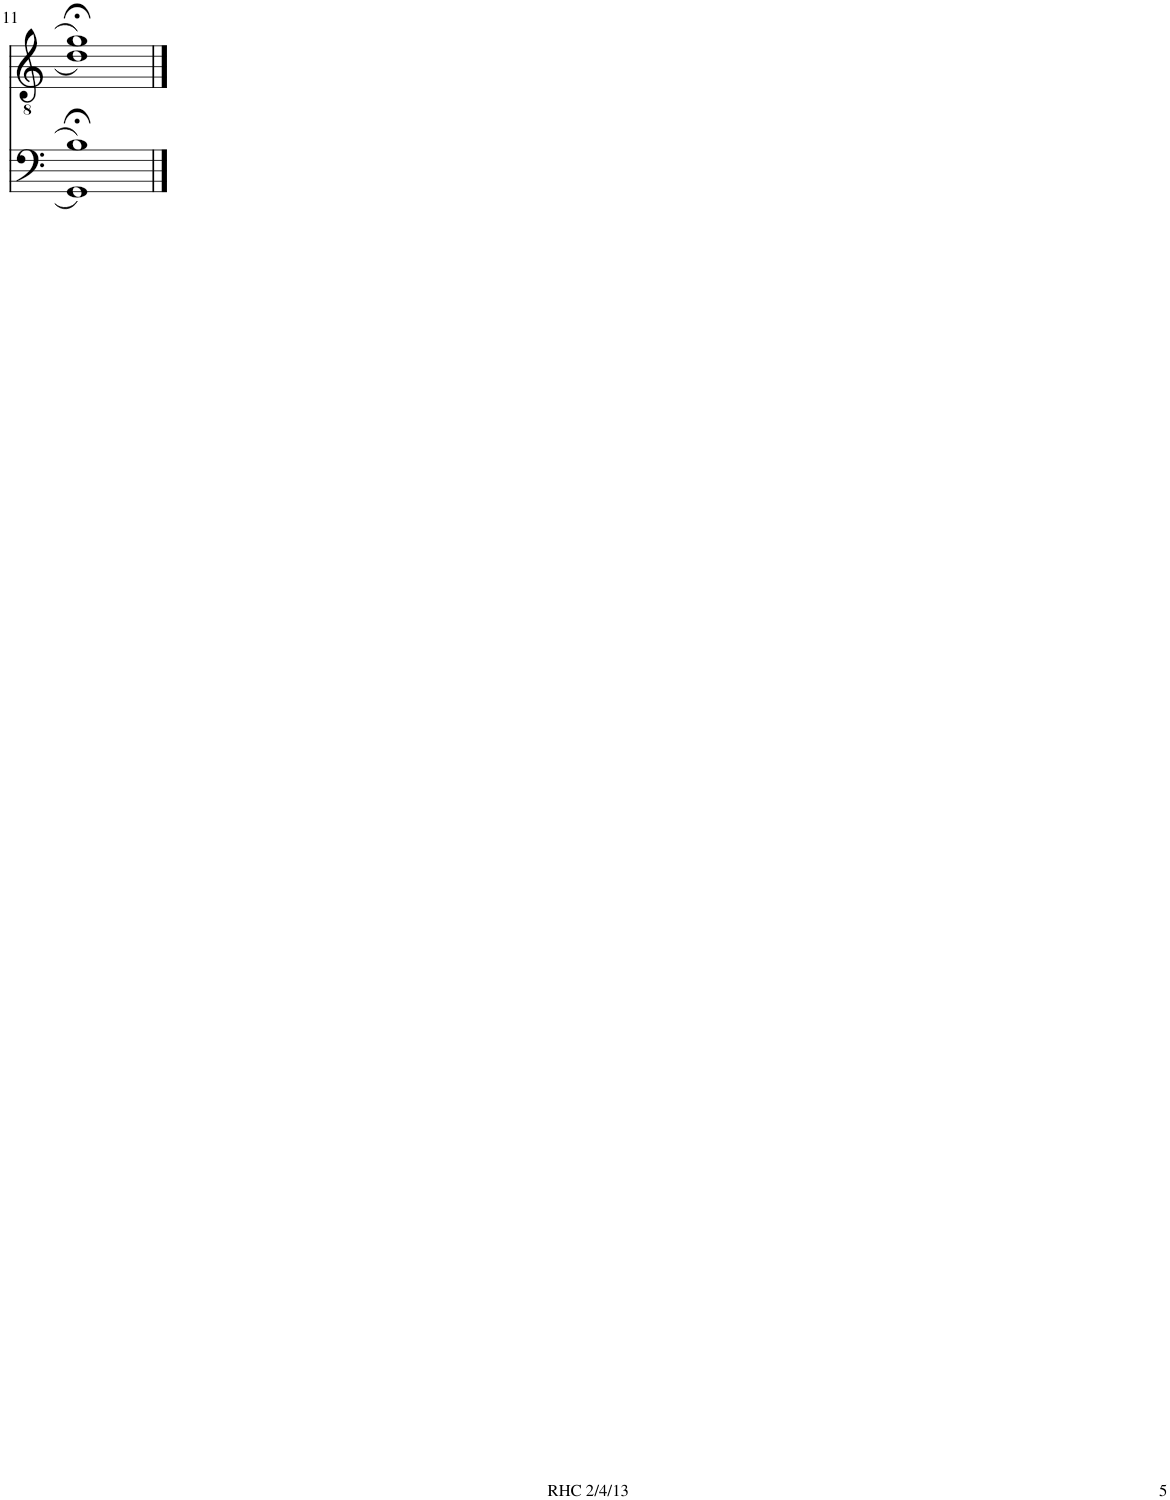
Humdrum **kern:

**kern	**kern
*part2	*part1
*staff2	*staff1
*I"Piano	*I"Piano
*I'Pno	*I'Pno
!!LO:PB:g=z
*clefF4	*clefGv2
*k[]	*k[]
*M5/4	*M5/4
=11	=11
*^	*^
1B;<	1GG	1g;<	1d
*v	*v	*	*
*	*v	*v
==	==
*-	*-
